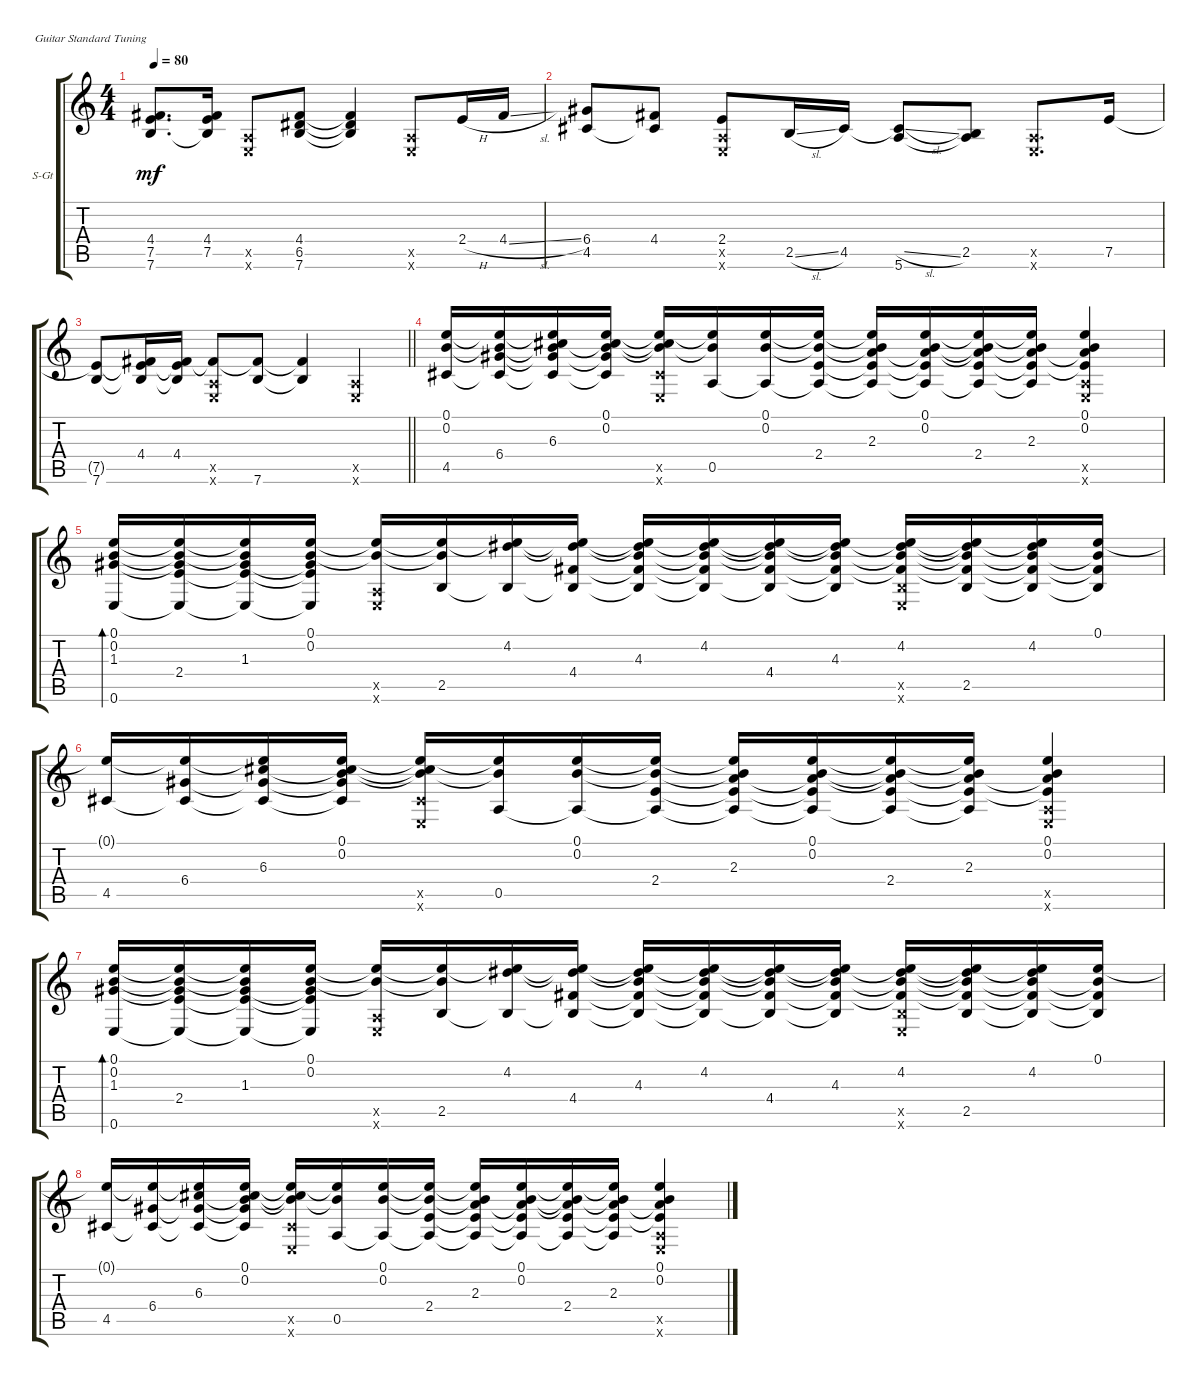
\defaultSystemsLayout 4
\bracketExtendMode groupsimilarinstruments
\firstSystemTrackNameOrientation horizontal
\otherSystemsTrackNameOrientation horizontal
\track ("Steel Guitar" "S-Gt") {instrument acousticguitarsteel}
\staff {score tabs}
\tuning (E4 B3 G3 D3 A2 E2)
\ts (4 4)
\tempo 80
\clef g2
\ks c
(7.6 7.5 4.4).8{d dy mf} (7.5 4.4 7.6{t}).16 (0.6{x} 0.5{x}).8 (7.6 6.5 4.4).8 (7.6{t} 6.5{t} 4.4{t}).4 (0.6{x} 0.5{x}).8 2.4{h}.16 4.4{sl}.16 |
(6.4 4.5).8 (4.4 4.5{t}).8 (2.4 0.6{x} 0.5{x}).8 2.5{sl}.16 4.5.16 (5.6 4.5{sl t}).8 (2.5 5.6{t}).8 (0.6{x} 0.5{x}).8{d} 7.5.16 |
\barLineRight lightlight
(7.6 7.5{t}).8 (4.4 7.6{t} 7.5{t}).16 (4.4 7.6{t} 7.5{t}).16 (0.6{x} 0.5{x} 4.4{t}).8 (7.6 4.4{t}).8 (7.6{t} 4.4{t}).4 (0.6{x} 0.5{x}).4 |
(4.5 0.2 0.1).16 (6.4 4.5{t} 0.2{t} 0.1{t}).16 (6.3 4.5{t} 0.2{t} 0.1{t} 6.4{t}).16 (0.2 0.1 4.5{t} 6.3{t} 6.4{t}).16 (0.1{t} 0.2{t} 4.5{x} 6.3{t} 0.6{x}).16 (0.1{t} 0.2{t} 0.5).16 (0.1 0.2 0.5{t}).16 (2.4 0.5{t} 0.2{t} 0.1{t}).16 (2.3 0.5{t} 2.4{t} 0.2{t} 0.1{t}).16 (0.2 0.1 0.5{t} 2.3{t} 2.4{t}).16 (2.4 0.5{t} 0.2{t} 0.1{t} 2.3{t}).16 (2.3 0.5{t} 2.4{t} 0.2{t} 0.1{t}).16 (0.2 0.1 0.6{x} 0.5{x} 2.4{t} 2.3{t}).4 |
(0.6 1.3 0.2 0.1).16{bd 117} (2.4 1.3{t} 0.2{t} 0.1{t} 0.6{t}).16 (1.3 0.1{t} 0.2{t} 0.6{t} 2.4{t}).16 (0.2 0.1 0.6{t} 2.4{t} 1.3{t}).16 (0.1{t} 0.2{t} 0.6{x} 0.5{x}).16 (2.5 0.1{t} 0.2{t}).16 (4.2 2.5{t} 0.1{t}).16 (4.4 2.5{t} 4.2{t} 0.1{t}).16 (4.3 2.5{t} 4.4{t} 4.2{t} 0.1{t}).16 (4.2 2.5{t} 4.3{t} 4.4{t} 0.1{t}).16 (4.4 2.5{t} 4.2{t} 4.3{t} 0.1{t}).16 (4.3 2.5{t} 4.4{t} 4.2{t} 0.1{t}).16 (4.2 2.5{x} 4.4{t} 4.3{t} 0.1{t} 0.6{x}).16 (2.5 4.4{t} 4.3{t} 4.2{t} 0.1{t}).16 (4.2 2.5{t} 4.4{t} 4.3{t} 0.1{t}).16 (0.1 2.5{t} 4.4{t} 4.3{t}).16 |
(4.5 0.1{t}).16 (6.4 4.5{t} 0.1{t}).16 (6.3 4.5{t} 0.1{t} 6.4{t}).16 (0.2 0.1 4.5{t} 6.3{t} 6.4{t}).16 (0.1{t} 0.2{t} 4.5{x} 6.3{t} 0.6{x}).16 (0.1{t} 0.2{t} 0.5).16 (0.1 0.2 0.5{t}).16 (2.4 0.5{t} 0.2{t} 0.1{t}).16 (2.3 0.5{t} 2.4{t} 0.2{t} 0.1{t}).16 (0.2 0.1 0.5{t} 2.3{t} 2.4{t}).16 (2.4 0.5{t} 0.2{t} 0.1{t} 2.3{t}).16 (2.3 0.5{t} 2.4{t} 0.2{t} 0.1{t}).16 (0.2 0.1 0.6{x} 0.5{x} 2.4{t} 2.3{t}).4 |
(0.6 1.3 0.2 0.1).16{bd 117} (2.4 1.3{t} 0.2{t} 0.1{t} 0.6{t}).16 (1.3 0.1{t} 0.2{t} 0.6{t} 2.4{t}).16 (0.2 0.1 0.6{t} 2.4{t} 1.3{t}).16 (0.1{t} 0.2{t} 0.6{x} 0.5{x}).16 (2.5 0.1{t} 0.2{t}).16 (4.2 2.5{t} 0.1{t}).16 (4.4 2.5{t} 4.2{t} 0.1{t}).16 (4.3 2.5{t} 4.4{t} 4.2{t} 0.1{t}).16 (4.2 2.5{t} 4.3{t} 4.4{t} 0.1{t}).16 (4.4 2.5{t} 4.2{t} 4.3{t} 0.1{t}).16 (4.3 2.5{t} 4.4{t} 4.2{t} 0.1{t}).16 (4.2 2.5{x} 4.4{t} 4.3{t} 0.1{t} 0.6{x}).16 (2.5 4.4{t} 4.3{t} 4.2{t} 0.1{t}).16 (4.2 2.5{t} 4.4{t} 4.3{t} 0.1{t}).16 (0.1 2.5{t} 4.4{t} 4.3{t}).16 |
(4.5 0.1{t}).16 (6.4 4.5{t} 0.1{t}).16 (6.3 4.5{t} 0.1{t} 6.4{t}).16 (0.2 0.1 4.5{t} 6.3{t} 6.4{t}).16 (0.1{t} 0.2{t} 4.5{x} 6.3{t} 0.6{x}).16 (0.1{t} 0.2{t} 0.5).16 (0.1 0.2 0.5{t}).16 (2.4 0.5{t} 0.2{t} 0.1{t}).16 (2.3 0.5{t} 2.4{t} 0.2{t} 0.1{t}).16 (0.2 0.1 0.5{t} 2.3{t} 2.4{t}).16 (2.4 0.5{t} 0.2{t} 0.1{t} 2.3{t}).16 (2.3 0.5{t} 2.4{t} 0.2{t} 0.1{t}).16 (0.2 0.1 0.6{x} 0.5{x} 2.4{t} 2.3{t}).4
